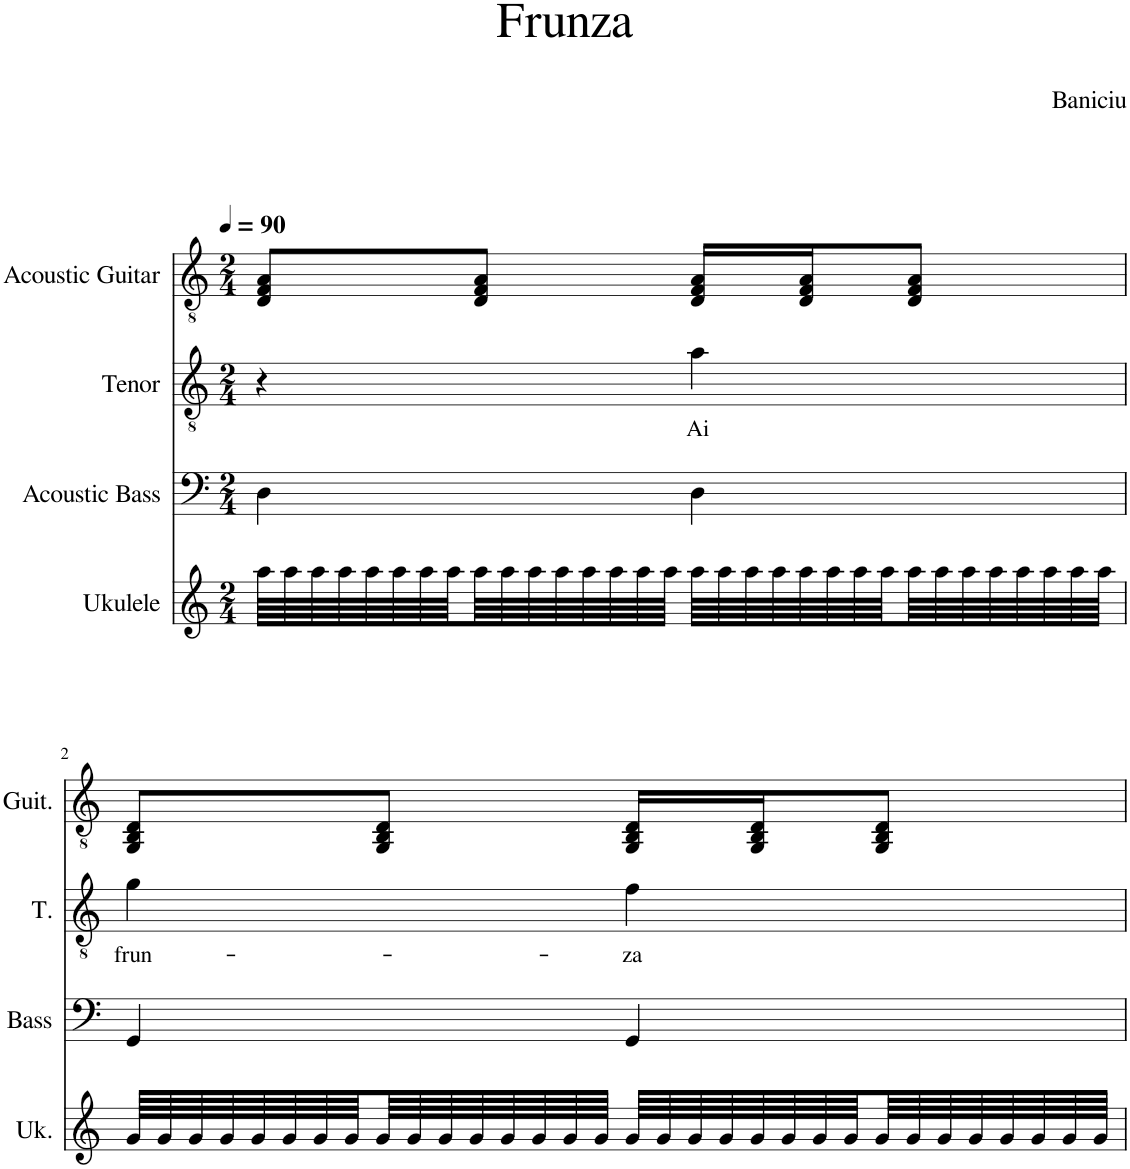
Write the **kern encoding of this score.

**kern	**kern	**kern	**text	**kern
*part4	*part3	*part2	*part2	*part1
*staff4	*staff3	*staff2	*staff2	*staff1
*I"Ukulele	*I"Acoustic Bass	*I"Tenor	*	*I"Acoustic Guitar
*I'Uk.	*I'Bass	*I'T.	*	*I'Guit.
*clefG2	*clefF4	*clefGv2	*	*clefGv2
*	*Trd7c12	*	*	*
*k[]	*k[]	*k[]	*	*k[]
*M2/4	*M2/4	*M2/4	*	*M2/4
*MM90	*MM90	*MM90	*	*MM90
=1	=1	=1	=1	=1
64aa\LLLL	4D\	4r	.	8D/ 8F/ 8A/L
64aa\	.	.	.	.
64aa\	.	.	.	.
64aa\	.	.	.	.
64aa\	.	.	.	.
64aa\	.	.	.	.
64aa\	.	.	.	.
64aa\	.	.	.	.
64aa\	.	.	.	8D/ 8F/ 8A/J
64aa\	.	.	.	.
64aa\	.	.	.	.
64aa\	.	.	.	.
64aa\	.	.	.	.
64aa\	.	.	.	.
64aa\	.	.	.	.
64aa\JJJJ	.	.	.	.
!	!	!	!LO:LY:b	!
64aa\LLLL	4D\	4a\	Ai	16D/ 16F/ 16A/LL
64aa\	.	.	.	.
64aa\	.	.	.	.
64aa\	.	.	.	.
64aa\	.	.	.	16D/ 16F/ 16A/J
64aa\	.	.	.	.
64aa\	.	.	.	.
64aa\	.	.	.	.
64aa\	.	.	.	8D/ 8F/ 8A/J
64aa\	.	.	.	.
64aa\	.	.	.	.
64aa\	.	.	.	.
64aa\	.	.	.	.
64aa\	.	.	.	.
64aa\	.	.	.	.
64aa\JJJJ	.	.	.	.
!!LO:LB:g=z
=2	=2	=2	=2	=2
!	!	!	!LO:LY:b	!
64g/LLLL	4GG/	4g\	frun-	8GG/ 8BB/ 8D/L
64g/	.	.	.	.
64g/	.	.	.	.
64g/	.	.	.	.
64g/	.	.	.	.
64g/	.	.	.	.
64g/	.	.	.	.
64g/	.	.	.	.
64g/	.	.	.	8GG/ 8BB/ 8D/J
64g/	.	.	.	.
64g/	.	.	.	.
64g/	.	.	.	.
64g/	.	.	.	.
64g/	.	.	.	.
64g/	.	.	.	.
64g/JJJJ	.	.	.	.
!	!	!	!LO:LY:b	!
64g/LLLL	4GG/	4f\	-za	16GG/ 16BB/ 16D/LL
64g/	.	.	.	.
64g/	.	.	.	.
64g/	.	.	.	.
64g/	.	.	.	16GG/ 16BB/ 16D/J
64g/	.	.	.	.
64g/	.	.	.	.
64g/	.	.	.	.
64g/	.	.	.	8GG/ 8BB/ 8D/J
64g/	.	.	.	.
64g/	.	.	.	.
64g/	.	.	.	.
64g/	.	.	.	.
64g/	.	.	.	.
64g/	.	.	.	.
64g/JJJJ	.	.	.	.
=	=	=	=	=
*-	*-	*-	*-	*-
